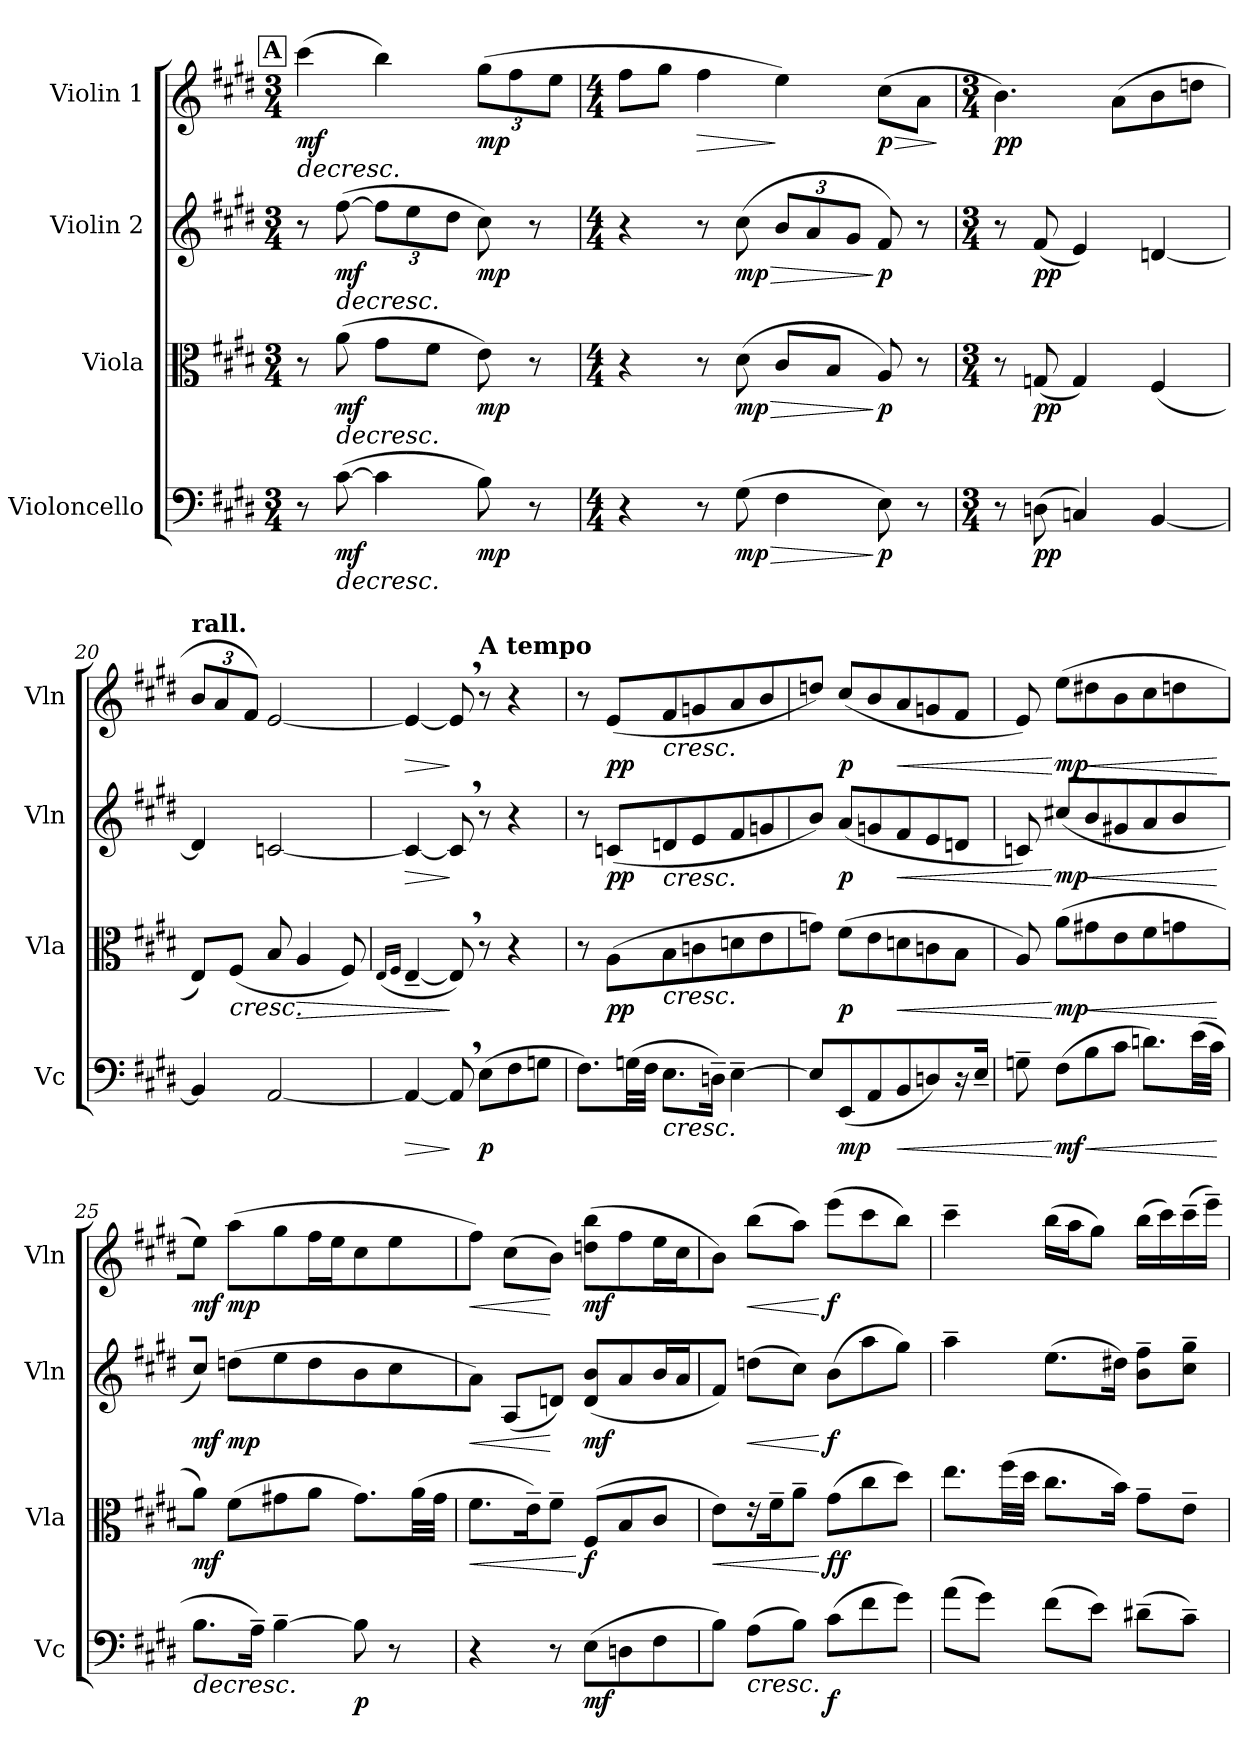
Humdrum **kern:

**kern	**dynam	**kern	**dynam	**kern	**dynam	**kern	**dynam
*part4	*part4	*part3	*part3	*part2	*part2	*part1	*part1
*staff4	*staff4	*staff3	*staff3	*staff2	*staff2	*staff1	*staff1
*I"Violoncello	*	*I"Viola	*	*I"Violin 2	*	*I"Violin 1	*
*I'Vc	*	*I'Vla	*	*I'Vln	*	*I'Vln	*
*clefF4	*	*clefC3	*	*clefG2	*	*clefG2	*
*k[f#c#g#d#]	*	*k[f#c#g#d#]	*	*k[f#c#g#d#]	*	*k[f#c#g#d#]	*
*M3/4	*	*M3/4	*	*M3/4	*	*M3/4	*
!!LO:REH:place=s1:a:B:cj:fs=14:t=A
=17	=17	=17	=17	=17	=17	=17	=17
!	!	!	!	!	!	!	!LO:HP:b
!	!	!	!	!	!	!	!LO:DY:n=1:b
8r	.	8r	.	8r	.	(4ccc#\	> mf
!	!LO:HP:b	!	!LO:HP:b	!	!LO:HP:b	!	!
!	!LO:DY:n=1:b	!	!LO:DY:n=1:b	!	!LO:DY:n=1:b	!	!
([8c#\	> mf	(8a\	> mf	([8ff#\	> mf	.	.
*	*	*	*	*Xbrackettup	*	*	*
4c#\]	.	8g#\L	.	12ff#\L]	.	4bb\)	.
.	.	.	.	12ee\	.	.	.
.	.	8f#\J	.	.	.	.	.
.	.	.	.	12dd#\J	.	.	.
*	*	*	*	*	*	*Xbrackettup	*
!	!LO:DY:n=2:b	!	!LO:DY:n=2:b	!	!LO:DY:n=2:b	!	!LO:DY:n=2:b
8B\)	mp	8e\)	mp	8cc#\)	mp	(12gg#\L	mp
.	.	.	.	.	.	12ff#\	.
8r	.	8r	.	8r	.	.	.
.	.	.	.	.	.	12ee\J	.
=18	=18	=18	=18	=18	=18	=18	=18
*M4/4	*	*M4/4	*	*M4/4	*	*M4/4	*
4r	.	4r	.	4r	.	8ff#\L	.
.	.	.	.	.	.	8gg#\J	.
!	!	!	!	!	!	!	!LO:HP:b
8r	.	8r	.	8r	.	4ff#\	>
!	!LO:HP:b	!	!LO:HP:b	!	!LO:HP:b	!	!
!	!LO:DY:n=1:b	!	!LO:DY:n=1:b	!	!LO:DY:n=1:b	!	!
(8G#\	> mp	(8d#\	> mp	(8cc#\	> mp	.	.
*	*	*	*	*brackettup	*	*	*
4F#\	.	8c#/L	.	12b/L	.	4ee\)	]
.	.	.	.	12a/	.	.	.
.	.	8B/J	.	.	.	.	.
.	.	.	.	12g#/J	.	.	.
!	!LO:DY:n=2:b	!	!LO:DY:n=2:b	!	!LO:DY:n=2:b	!	!LO:HP:b
!	!	!	!	!	!	!	!LO:DY:n=1:b
8E\)	] p	8A/)	] p	8f#/)	] p	(8cc#\L	> p
8r	.	8r	.	8r	.	8a\J	.
.	.	.	.	.	.	.	]
!!LO:PB:g=z
=19	=19	=19	=19	=19	=19	=19	=19
*M3/4	*	*M3/4	*	*M3/4	*	*M3/4	*
!	!	!	!	!	!	!	!LO:DY:b
8r	.	8r	.	8r	.	4.b\)	pp
!	!LO:DY:b	!	!LO:DY:b	!	!LO:DY:b	!	!
(8Dn\	pp	(8Gn/	pp	(8f#/	pp	.	.
4Cn/)	.	4G/)	.	4e/)	.	.	.
.	.	.	.	.	.	(8a\L	.
[4BB/	.	(4F#/	.	[4dn/	.	8b\	.
.	.	.	.	.	.	8ddn\J	.
=20	=20	=20	=20	=20	=20	=20	=20
*	*	*	*	*	*	*brackettup	*
!	!	!	!	!	!	!LO:TX:a:B:t=rall.	!
4BB/]	.	8E/L)	.	4d/]	.	12b/L	.
.	.	.	.	.	.	12a/	.
!	!	!	!LO:HP:b	!	!	!	!
.	.	(8F#/J	<	.	.	.	.
.	.	.	.	.	.	12f#/J)	.
[2AA/	.	8B/	.	[2cn/	.	[2e/	.
!	!	!	!LO:HP:n=1:b	!	!	!	!
.	.	4A/	] >	.	.	.	.
.	.	8F#/)	.	.	.	.	.
.	.	.	[	.	.	.	.
=21	=21	=21	=21	=21	=21	=21	=21
.	.	(16qE/LL	.	.	.	.	.
.	.	16qF#/JJ	.	.	.	.	.
!	!LO:HP:b	!	!	!	!LO:HP:b	!	!LO:HP:b
4AA/_	>	[4E~/	.	4c/_	>	4e/_	>
8AA,/]	]	8E,/])	]	8c,/]	]	8e,/]	]
!	!	!	!	!	!	!LO:TX:a:B:t=A tempo	!
!	!LO:DY:b	!	!	!	!	!	!
(8E\L	p	8r	.	8r	.	8r	.
8F#\	.	4r	.	4r	.	4r	.
8Gn\J	.	.	.	.	.	.	.
=22	=22	=22	=22	=22	=22	=22	=22
8.F#\L)	.	8r	.	8r	.	8r	.
!	!	!	!LO:DY:b	!	!LO:DY:b	!	!LO:DY:b
.	.	(8A\L	pp	(8cn/L	pp	(8e/L	pp
(32Gn\LL	.	.	.	.	.	.	.
32F#\JJJ	.	.	.	.	.	.	.
!	!LO:HP:b	!	!LO:HP:b	!	!LO:HP:b	!	!LO:HP:b
8.E\L	<	8B\	<	8dn/	<	8f#/	<
.	.	8cn\	.	8e/	.	8gn/	.
16Dn~\Jk)	.	.	.	.	.	.	.
[4E~\	.	8dn\	.	8f#/	.	8a/	.
.	.	8e\	.	8gn/	.	8b/	.
.	]	.	.	.	.	.	.
=23	=23	=23	=23	=23	=23	=23	=23
8E\]	.	8gn\J)	.	8b/J)	.	8ddn/J)	.
!	!LO:DY:b	!	!LO:DY:b	!	!LO:DY:n=1:b	!	!LO:DY:n=1:b
(8EE/L	mp	(8f#\L	p	(8a/L	] p	(8cc#/L	] p
8AA/	.	8e\	.	8gn/	.	8b/	.
!	!LO:HP:b	!	!LO:HP:b	!	!LO:HP:b	!	!LO:HP:b
8BB/J	<	8dn\	<	8f#/	<	8a/	<
8Dn\L)	.	8cn\	.	8e/	.	8gn/	.
16r	.	8B\J	.	8dn/J	.	8f#/J	.
16E~\JJ	.	.	.	.	.	.	.
!!LO:LB:g=z
=24	=24	=24	=24	=24	=24	=24	=24
8Gn~\	.	8A/)	.	8cn/)	.	8e/)	.
!	!LO:DY:n=1:b	!	!LO:DY:n=1:b	!	!LO:DY:n=1:b	!	!LO:DY:n=1:b
(8F#\L	[ mf	(8a\L	[ mp	(8cc#X/L	[ mp	(8ee\L	[ mp
!	!LO:HP:b	!	!LO:HP:b	!	!LO:HP:b	!	!LO:HP:b
8B\	<	8g#X\	<	8b/	<	8dd#X\	<
8c#\J	.	8e\	.	8g#X/	.	8b\	.
8.dn\L)	.	8f#\	.	8a/	.	8cc#\	.
.	.	8gn\	.	8b/	.	8ddn\	.
(32e\LL	.	.	.	.	.	.	.
32c#\JJJ	.	.	.	.	.	.	.
.	[	.	[	.	[	.	[
=25	=25	=25	=25	=25	=25	=25	=25
!	!LO:HP:b	!	!LO:DY:b	!	!LO:DY:b	!	!LO:DY:b
8.B\L	>	8a\J)	mf	8cc#/J)	mf	8ee\J)	mf
!	!	!	!	!	!LO:DY:b	!	!LO:DY:b
.	.	(8f#\L	.	(8ddn\L	mp	(8aa\L	mp
16A~\Jk)	.	.	.	.	.	.	.
[4B~\	.	8g#X\	.	8ee\	.	8gg#\	.
.	.	8a\J	.	8dd\	.	16ff#\L	.
.	.	.	.	.	.	16ee\J	.
!	!LO:DY:n=1:b	!	!	!	!	!	!
8B\]	[ p	8.g#\L)	.	8b\	.	8cc#\	.
8r	.	.	.	8cc#\	.	8ee\	.
.	.	(32a\LL	.	.	.	.	.
.	.	32g#\JJJ	.	.	.	.	.
=26	=26	=26	=26	=26	=26	=26	=26
!	!	!	!LO:HP:b	!	!LO:HP:b	!	!LO:HP:b
4r	.	8.f#\L	<	8a\J)	<	8ff#\J)	<
.	.	.	.	(8A/L	.	(8cc#\L	.
.	.	16e~\K)	.	.	.	.	.
8r	.	8f#~\J	.	8dn/J)	[	8b\J)	[
!	!LO:DY:b	!	!LO:DY:n=1:b	!	!LO:DY:b	!	!LO:DY:b
(8E\L	mf	(>8F#/L	[ f	(8d/ 8b/L	mf	(8ddn\ 8bb\L	mf
8Dn\	.	8B/	.	8a/	.	8ff#\	.
8F#\	.	8c#/J	.	16b/L	.	16ee\L	.
.	.	.	.	16a/J	.	16cc#\J	.
=27	=27	=27	=27	=27	=27	=27	=27
!	!	!	!LO:HP:b	!	!	!	!
8B\J)	.	8e\L)	<	8f#/J)	.	8b\J)	.
!	!LO:HP:b	!	!	!	!LO:HP:b	!	!LO:HP:b
(8A\L	<	16r	.	(8ddn\L	<	(8bb\L	<
.	.	16f#~\J	.	.	.	.	.
8B\J)	]	8a~\J	.	8cc#\J)	.	8aa\J)	.
!	!LO:DY:b	!	!LO:DY:n=1:b	!	!LO:DY:n=1:b	!	!LO:DY:n=1:b
(8c#\L	f	(8g#\L	[ ff	(8b\L	[ f	(8eee\L	[ f
8f#\	.	8cc#\	.	8aa\	.	8ccc#\	.
8g#\J)	.	8dd#\J)	.	8gg#\J)	.	8bb\J)	.
!!LO:LB:g=z
=28	=28	=28	=28	=28	=28	=28	=28
(8a\L	.	8.ee\L	.	4aa~\	.	4ccc#~\	.
8g#\J)	.	.	.	.	.	.	.
.	.	(32ff#\LL	.	.	.	.	.
.	.	32dd#\JJJ	.	.	.	.	.
(8f#\L	.	8.cc#\L	.	(8.ee\L	.	(16bb\LL	.
.	.	.	.	.	.	16aa\J	.
8e\J)	.	.	.	.	.	8gg#\J)	.
.	.	16b\Jk)	.	16dd#X\Jk)	.	.	.
(8d#X~\L	.	8g#~\L	.	8b\~ 8ff#\~L	.	(16bb\LL	.
.	.	.	.	.	.	16ccc#\)	.
8c#~\J)	.	8e~\J	[	8cc#\~ 8gg#\~J	.	(16ccc#~\	.
.	.	.	.	.	.	16eee~\JJ)	.
.	[	.	.	.	[	.	[
=	=	=	=	=	=	=	=
*-	*-	*-	*-	*-	*-	*-	*-
